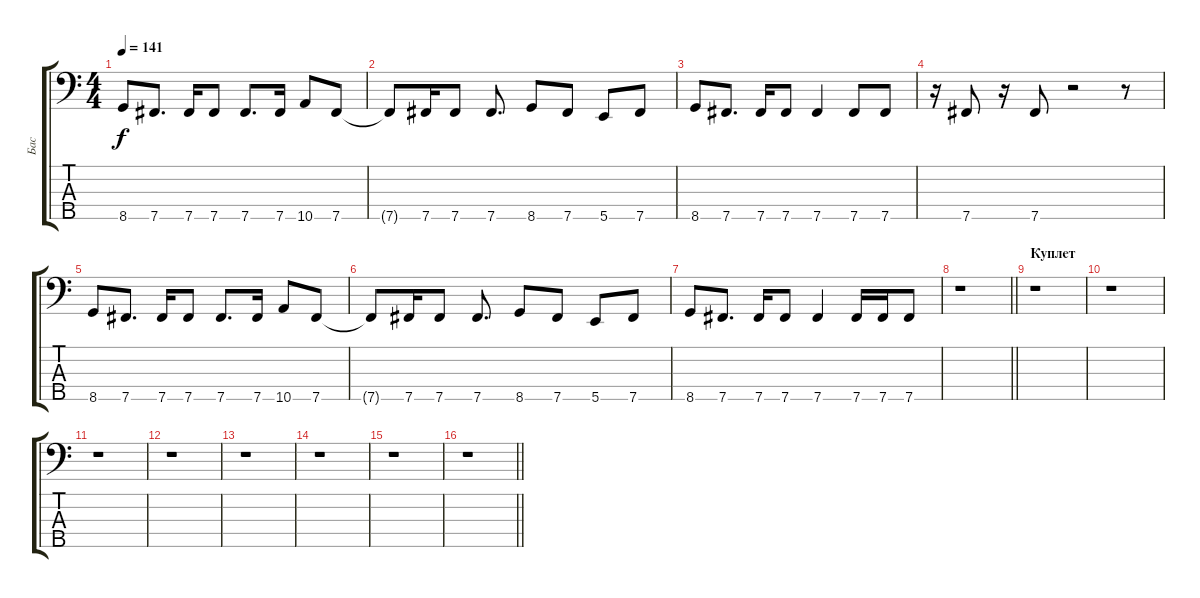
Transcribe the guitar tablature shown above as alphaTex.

\track ("Бас" "Бас") {instrument electricbassfinger}
\staff {score tabs}
\tuning (G2 D2 A1 E1 B0) {hide}
\ts (4 4)
\section ("" "")
\tempo 141
\clef f4
\ks c
8.5.8{dy f} 7.5.8{d} 7.5.16 7.5.8 7.5.8{d} 7.5.16 10.5.8 7.5.8 |
7.5{t}.8 7.5.16 7.5.8 7.5.8{d} 8.5.8 7.5.8 5.5.8 7.5.8 |
8.5.8 7.5.8{d} 7.5.16 7.5.8 7.5.4 7.5.8 7.5.8 |
r.16 7.5.8 r.16 7.5.8 r.2 r.8 |
8.5.8 7.5.8{d} 7.5.16 7.5.8 7.5.8{d} 7.5.16 10.5.8 7.5.8 |
7.5{t}.8 7.5.16 7.5.8 7.5.8{d} 8.5.8 7.5.8 5.5.8 7.5.8 |
8.5.8 7.5.8{d} 7.5.16 7.5.8 7.5.4 7.5.16 7.5.16 7.5.8 |
\barLineRight lightlight
r.1 |
\section ("" "Куплет")
r.1 |
r.1 |
r.1 |
r.1 |
r.1 |
r.1 |
r.1 |
\barLineRight lightlight
r.1
